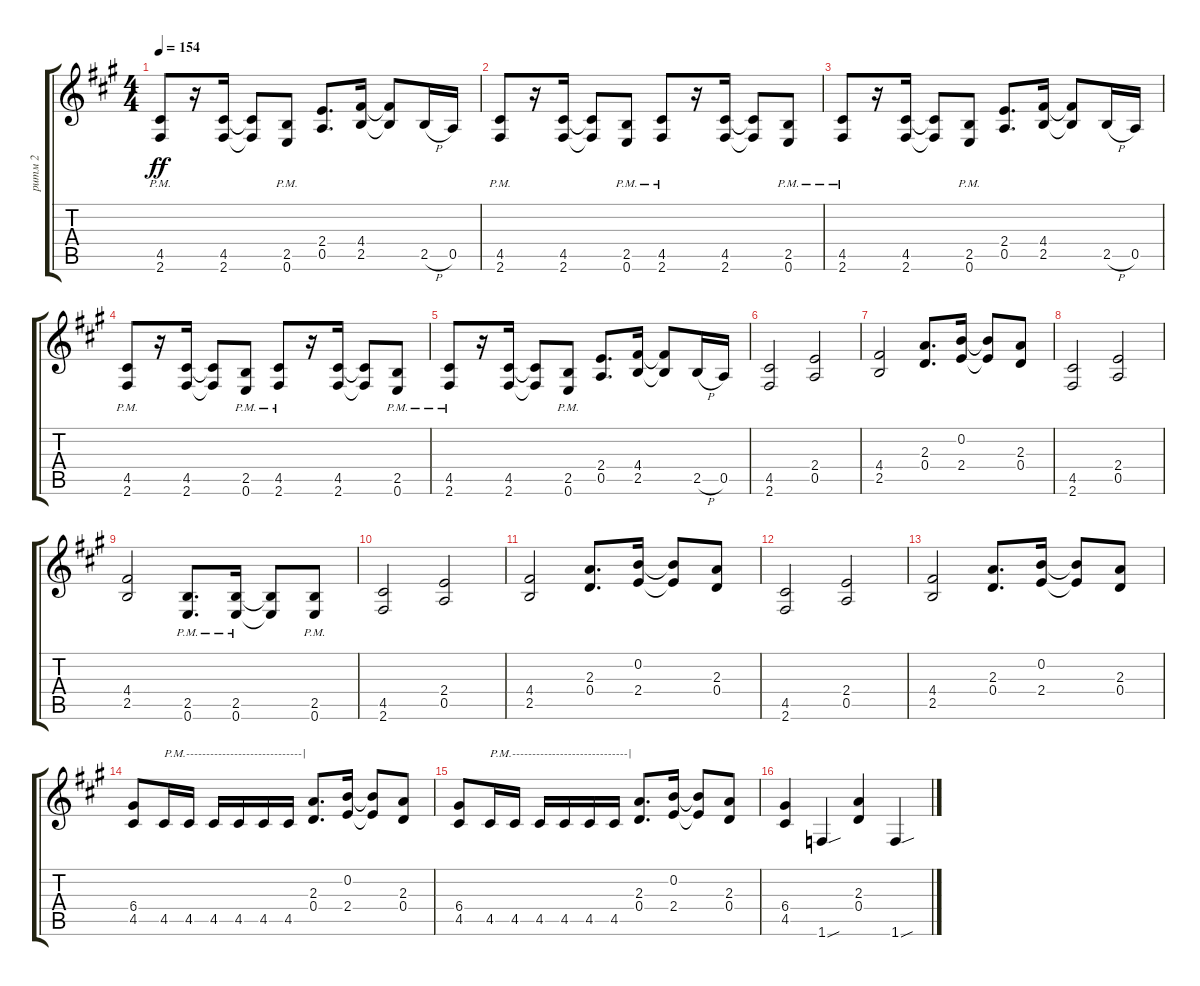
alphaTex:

\track ("ритм 2" "ритм 2") {instrument overdrivenguitar}
\staff {score tabs}
\tuning (E4 B3 G3 D3 A2 E2) {hide}
\ts (4 4)
\tempo 154
\clef g2
\ks f#minor
(4.5{pm} 2.6{pm}).8{dy ff} r.16 (4.5 2.6).16 (4.5{t} 2.6{t}).8 (2.5{pm} 0.6{pm}).8 (2.4 0.5).8{d} (4.4 2.5).16 (4.4{t} 2.5{t}).8 2.5{h}.16 0.5.16 |
(4.5{pm} 2.6{pm}).8 r.16 (4.5 2.6).16 (4.5{t} 2.6{t}).8 (2.5{pm} 0.6{pm}).8 (4.5{pm} 2.6{pm}).8 r.16 (4.5 2.6).16 (4.5{t} 2.6{t}).8 (2.5{pm} 0.6{pm}).8 |
(4.5{pm} 2.6{pm}).8 r.16 (4.5 2.6).16 (4.5{t} 2.6{t}).8 (2.5{pm} 0.6{pm}).8 (2.4 0.5).8{d} (4.4 2.5).16 (4.4{t} 2.5{t}).8 2.5{h}.16 0.5.16 |
(4.5{pm} 2.6{pm}).8 r.16 (4.5 2.6).16 (4.5{t} 2.6{t}).8 (2.5{pm} 0.6{pm}).8 (4.5{pm} 2.6{pm}).8 r.16 (4.5 2.6).16 (4.5{t} 2.6{t}).8 (2.5{pm} 0.6{pm}).8 |
(4.5{pm} 2.6{pm}).8 r.16 (4.5 2.6).16 (4.5{t} 2.6{t}).8 (2.5{pm} 0.6{pm}).8 (2.4 0.5).8{d} (4.4 2.5).16 (4.4{t} 2.5{t}).8 2.5{h}.16 0.5.16 |
(4.5 2.6).2 (2.4 0.5).2 |
(4.4 2.5).2 (2.3 0.4).8{d} (0.2 2.4).16 (0.2{t} 2.4{t}).8 (2.3 0.4).8 |
(4.5 2.6).2 (2.4 0.5).2 |
(4.4 2.5).2 (2.5{pm} 0.6{pm}).8{d} (2.5{pm} 0.6{pm}).16 (2.5{t} 0.6{t}).8 (2.5{pm} 0.6{pm}).8 |
(4.5 2.6).2 (2.4 0.5).2 |
(4.4 2.5).2 (2.3 0.4).8{d} (0.2 2.4).16 (0.2{t} 2.4{t}).8 (2.3 0.4).8 |
(4.5 2.6).2 (2.4 0.5).2 |
(4.4 2.5).2 (2.3 0.4).8{d} (0.2 2.4).16 (0.2{t} 2.4{t}).8 (2.3 0.4).8 |
(6.4 4.5).8 4.5.16{txt "P.M.-----------------------------|"} 4.5.16 4.5.16 4.5.16 4.5.16 4.5.16 (2.3 0.4).8{d} (0.2 2.4).16 (0.2{t} 2.4{t}).8 (2.3 0.4).8 |
(6.4 4.5).8 4.5.16{txt "P.M.-----------------------------|"} 4.5.16 4.5.16 4.5.16 4.5.16 4.5.16 (2.3 0.4).8{d} (0.2 2.4).16 (0.2{t} 2.4{t}).8 (2.3 0.4).8 |
(6.4 4.5).4 1.6{sou}.4 (2.3 0.4).4 1.6{sou}.4
